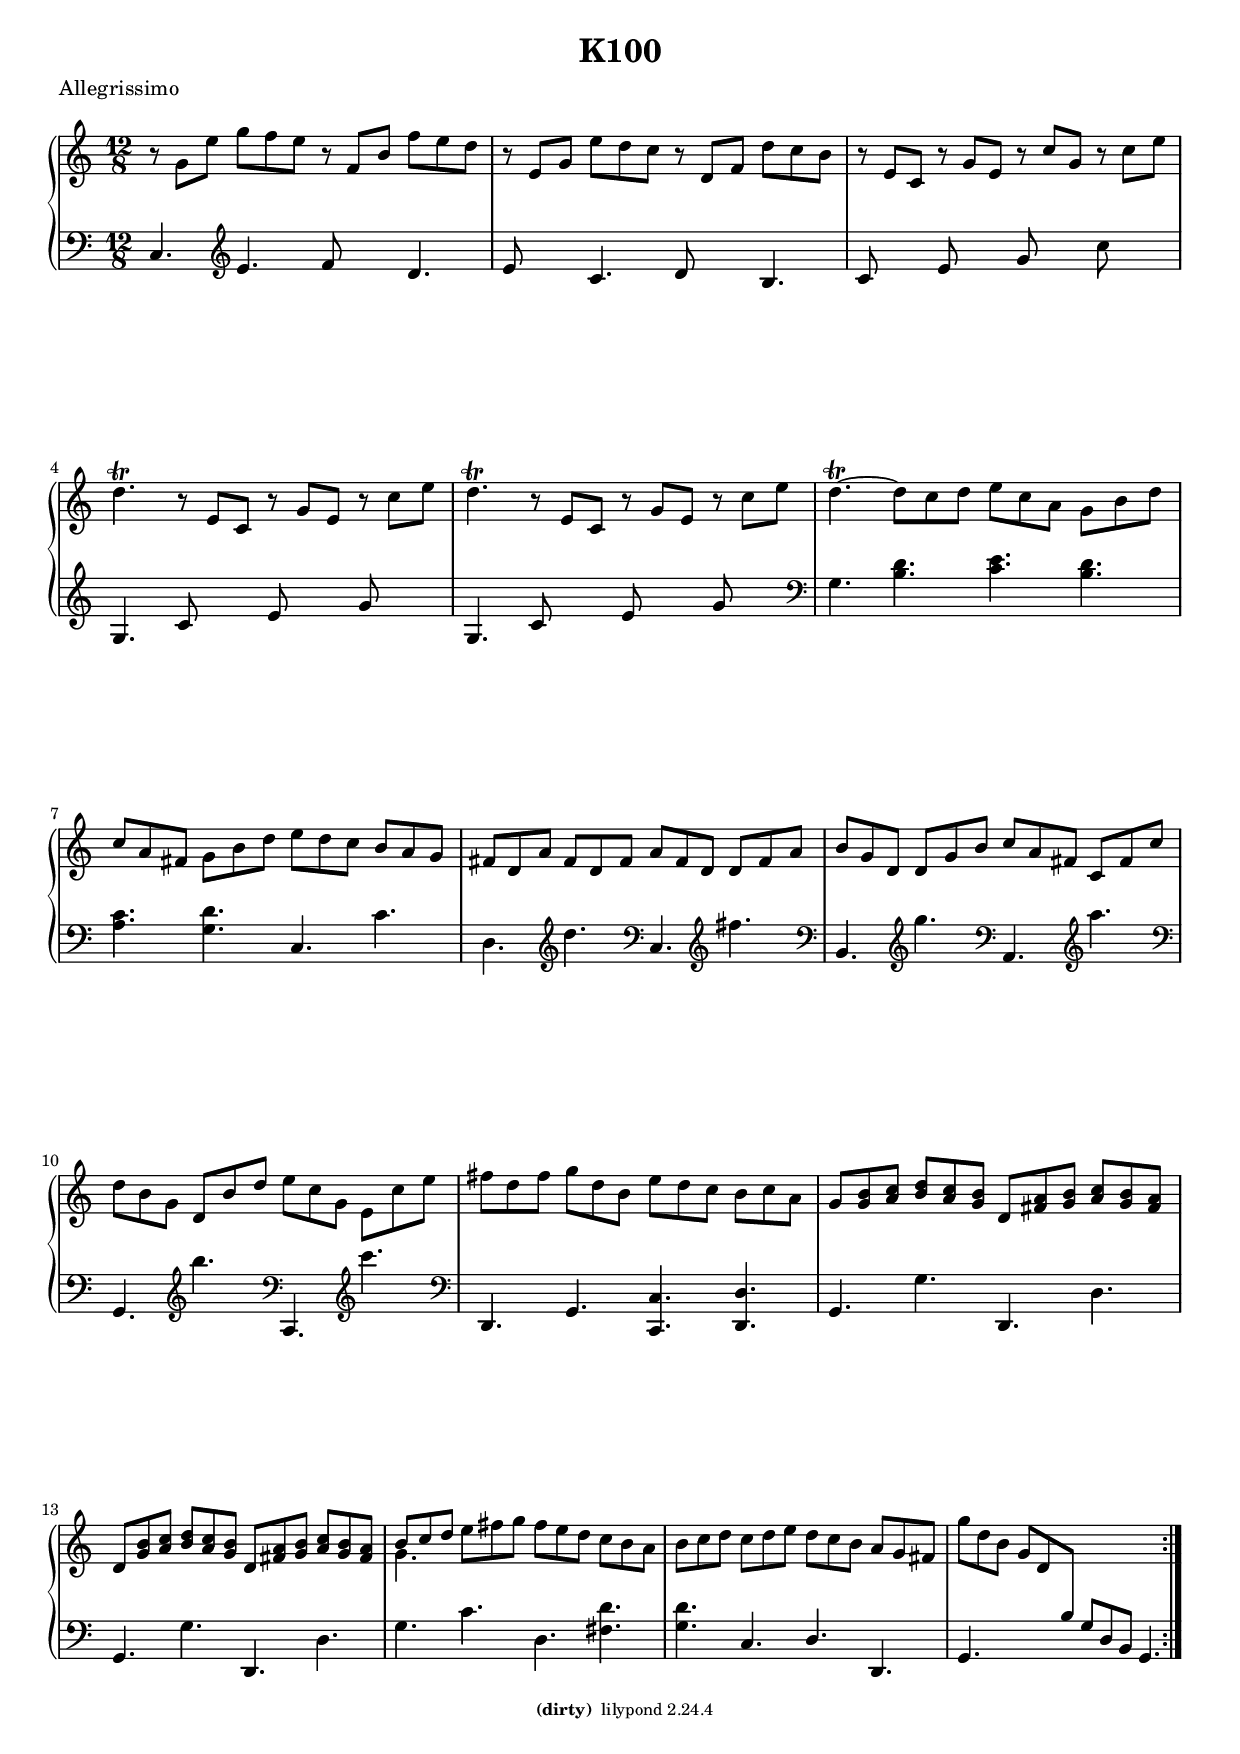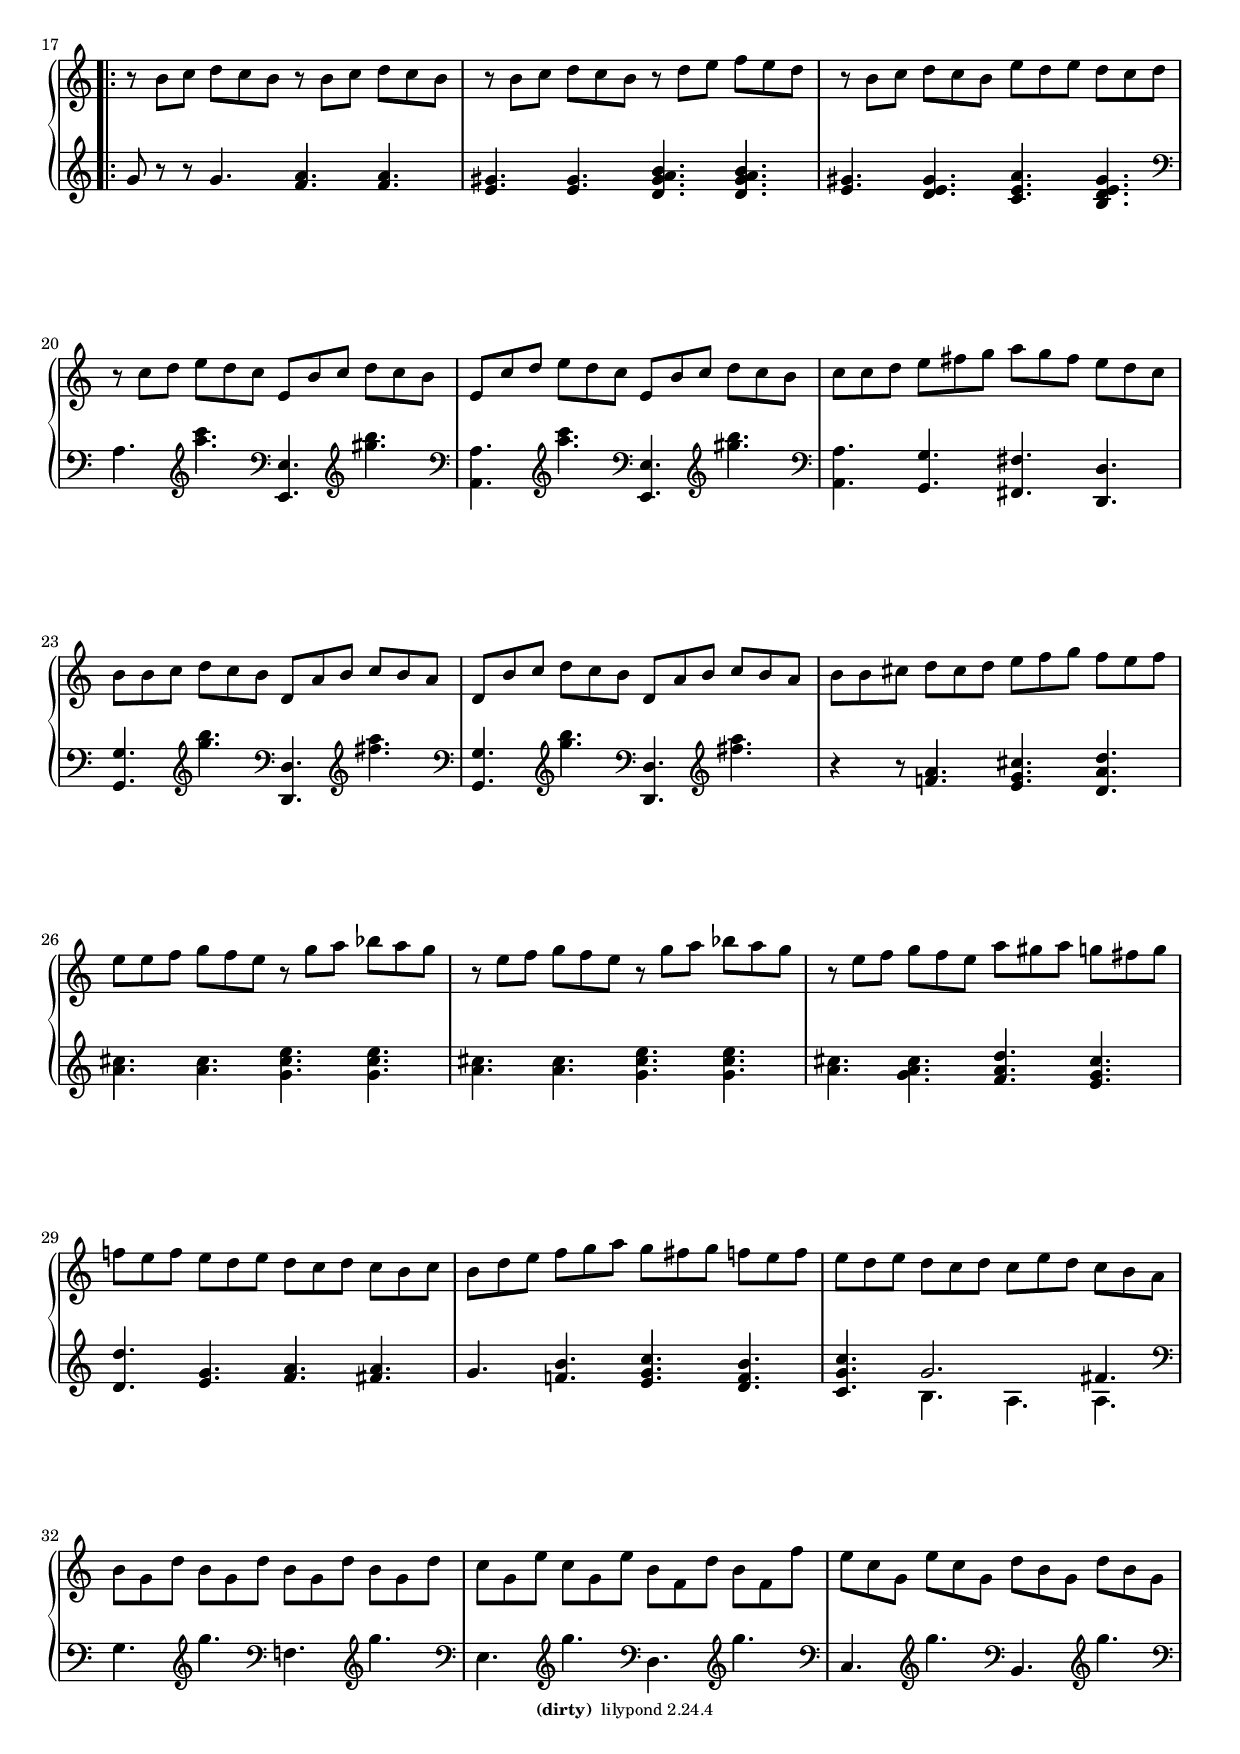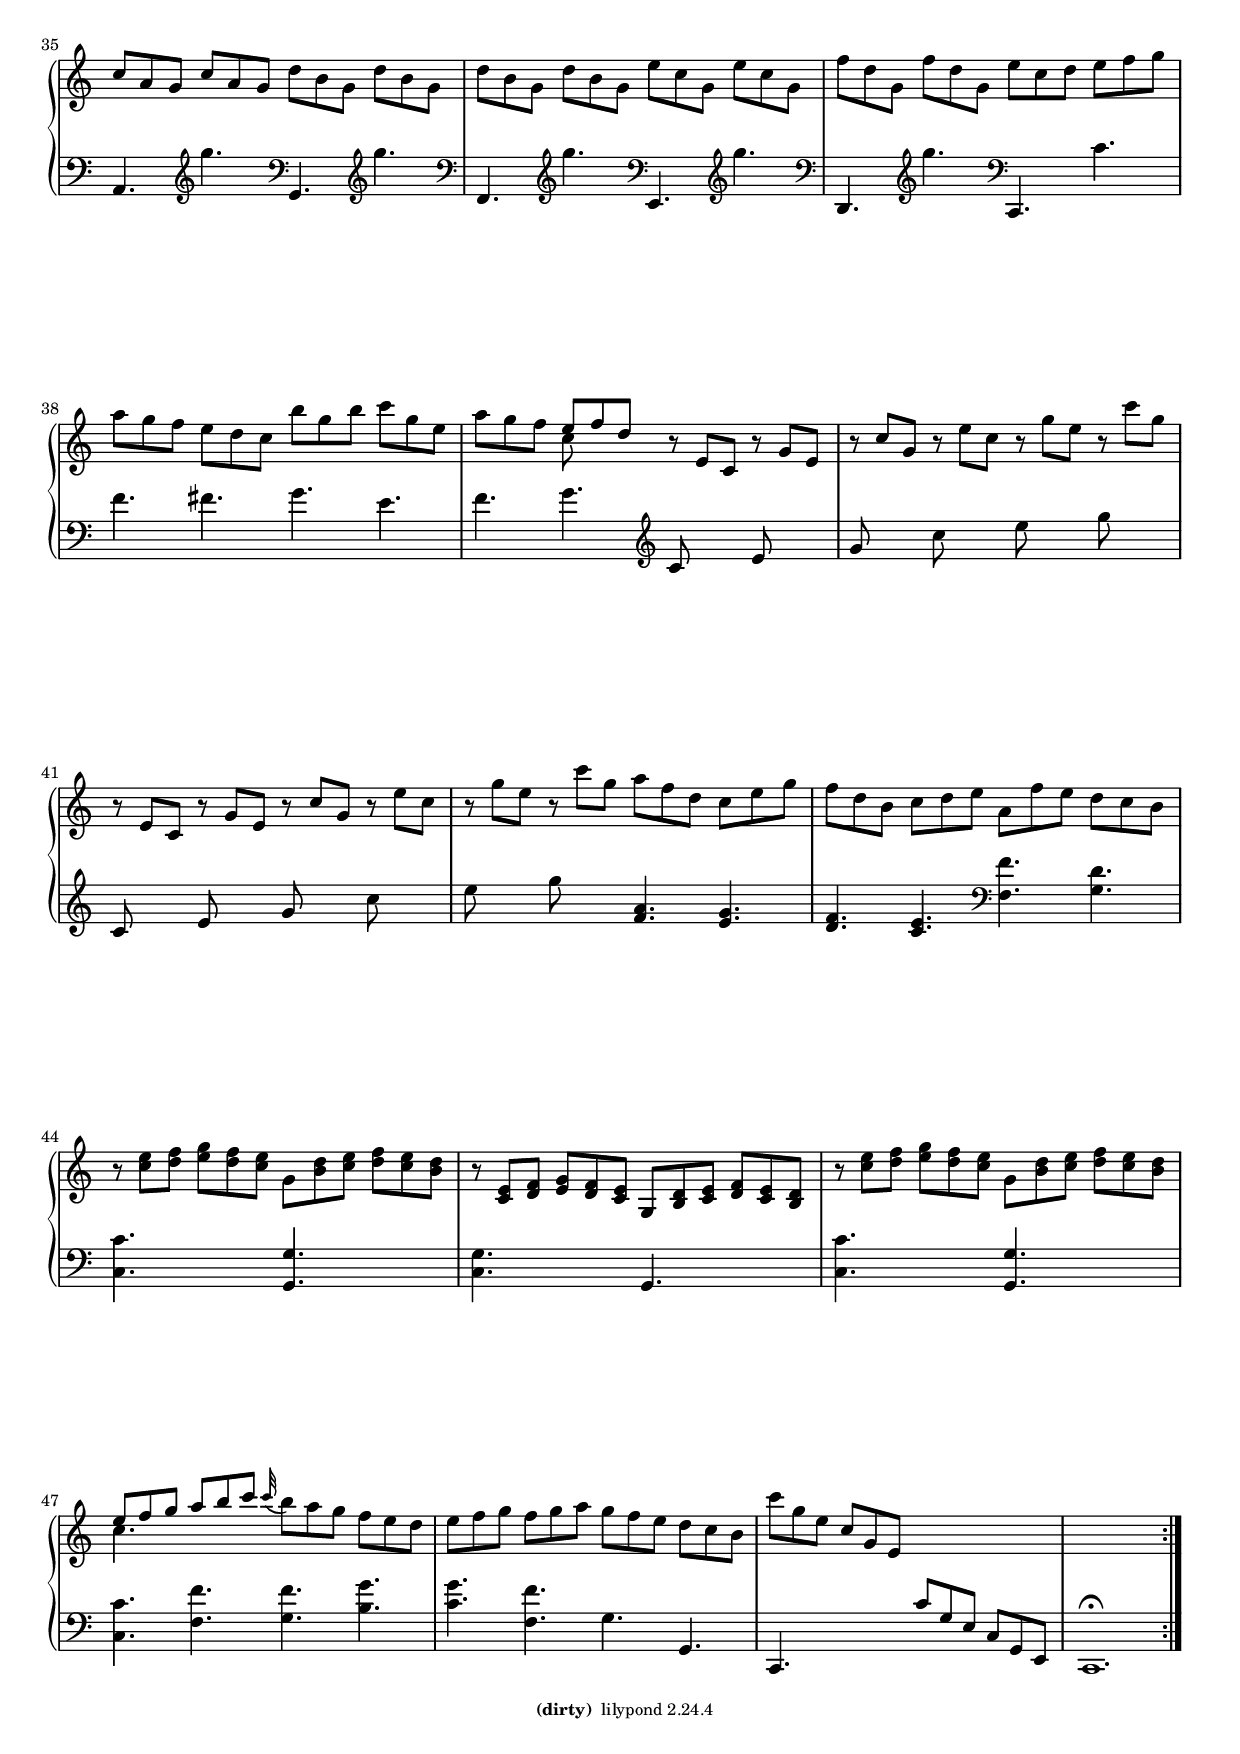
\version "2.18.2"

\include "../../tagline.ily"

breaks = {
  \repeat volta 2 {
    s1.*3 \break s1.*3 \break s1.*3 \break s1.*3 \break s1.*4 \pageBreak
  }
  \repeat volta 2 {
    s1.*3 \break s1.*3 \break s1.*3 \break s1.*3 \break s1.*3 \break s1.*3 \pageBreak  
    s1.*3 \break s1.*3 \break s1.*3 \break s1.*3 \break s1.*4 \pageBreak  
  }
}

#(set-global-staff-size 18)

\paper {
  #(set-paper-size "a4")
  print-page-number = ##f
  between-system-padding = #0.1
  between-system-space = #0.1
  ragged-last-bottom = ##f
  ragged-bottom = ##f
  oddFooterMarkup = \gitTagline
  evenFooterMarkup = \gitTagline
}

\version "2.18.2"

su = \stemUp
sd = \stemDown
sn = \stemNeutral
tu = \tieUp
td = \tieDown
tn = \tieNeutral
cstr = \change Staff = "right"
cstl = \change Staff = "left"

\header {
  title = "K100"
  meter = "Allegrissimo"
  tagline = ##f
}

global = {
  \key c \major
  \time 12/8
}

right = \relative c'' {
  \global
 
  \repeat volta 2 {
    r8 g e' g f e r f, b f' e d
    r8 e, g e' d c r d, f d' c b
    r e, c r g' e r c' g r c e
    
    d4.-\trill r8 e, c r g' e r c' e
    d4.-\trill r8 e, c r g' e r c' e
    d4.-\trill ~ d8 c d e c a g b d
    
    c a fis g b d e d c b a g
    fis d a' fis d fis a fis d d fis a
    b g d d g b c a fis c fis c'
    
    d b g d b' d e c g \sd e c' e \sn
    fis d fis g d b e d c b c a \su 
    << { s b c d c b s a b c b a } { g g a b a g d fis g a g fis } >>
    
    << { s b c d c b s a b c b a } { d, g a b a g d fis g a g fis } >>
    \sn << { b c d } \\ { g,4. } >> e'8 fis g fis e d c b a
    b c d c d e d c b a g fis
    g' d b \su g d \cstl b g d b g4. \sn 
  }
  
  \repeat volta 2 {
    \cstr r8 b'' c d c b r b c d c b
    r b c d c b r d e f e d
    r b c d c b e d e d c d
    
    r c d e d c e, b' c d c b
    e, c' d e d c e, b' c d c b
    c c d e fis g a g fis e d c
    
    b b c d c b \su d, a' b c b a
    d, b' c \sd d c b \su d, a' b c b a
    \sn b b cis d cis d e f g f e f
    
    e e f g f e r g a bes a g
    r e f g f e r g a bes a g
    r e f g f e a gis a g fis g
    
    f! e f e d e d c d c b c
    b d e f g a g fis g f e f
    e d e d c d c e d c b a
    
    \sd b g d' b g d' b g d' b g d'
    c g e' c g e' b f d' b f f'
    e c g e' c g d' b g d' b g
    
    \sn c a g c a g d' b g d' b g
    d' b g d' b g e' c g e' c g
    f' d g, f'd g, e' c d e f g
    
    a g f e d c b' g b c g e
    a g f << { e f d } \\ { c } >> r e, c r g' e
    r c' g r e' c r g' e r c' g

    r e, c r g' e r c' g r e' c
    r g' e r c' g a f d c e g
    f d b c d e a, f' e d c b
    
    r << { e f g f e s d e f e d } { c d e d c g b c d c b } >>
    r << { e, f g f e s d e f e d } { c d e d c g b c d c b } >>
    r << { e' f g f e s d e f e d } { c d e d c g b c d c b } >>
    
    << { e f g a[ b c] } \\ { c,4. } >>  \appoggiatura c'32 b8 a g f e d
    e f g f g a g f e d c b
    c' g e \su c g e \cstl c g e c g e
    c1.-\fermata
  }
}
 
left = \relative c {
  \global
  
  \repeat volta 2 {
    c4. \clef treble e' f8 s4 d4.
    e8 s4 c4. d8 s4 b4.
    c8 s4 e8 s4 g8 s4 c8 s4
    
    g,4. c8 s4 e8 s4 g8 s4
    g,4. c8 s4 e8 s4 g8 s4
    \clef bass g,4. <b d> <c e> <b d>    
    <a c> <g d'> c, c'
    
    << { \sn s4. \clef treble d' s \clef treble fis
        s \clef treble g s \clef treble a
        s \clef treble b s \clef treble c
      } \\
      { \sn \clef bass d,,,4. s \clef bass c s
        \clef bass b s \clef bass a s
        \clef bass g s \clef bass c, s
    } >>
    
    \clef bass d g <c, c'> <d d'>
    g g' d, d'
    g, g' d, d'
    
    g c d, <fis d'>
    <g d'> c, \once \su d d,
    g s s2.
  }
  \once \set Staff.explicitClefVisibility = #end-of-line-invisible 
  
  \repeat volta 2 {
    \clef treble g''8 r r g4. <f a> <f a> 
    <e gis> <e gis> <d gis a b> <d gis a b>
    <e gis> <d e gis> <c e a> <b d e gis>
    
    << { \sn \clef bass a s \clef bass <e, e'> s
         \clef bass <a a'> s \clef bass <e e'> s } \\
       { \sn s \clef treble <a''' c> s \clef treble <gis b>
         s \clef treble <a c> s \clef treble <gis b> } >>
    \clef bass <a,,, a'> <g g'> <fis fis'> <d d'>
     
    << { \sn \clef bass <g g'> s \clef bass <d d'> s
         \clef bass <g g'> s \clef bass <d d'> s } \\
       { \sn s \clef treble <g''' b> s \clef treble <fis a>
         s \clef treble <g b> s \clef treble <fis a> } >>
     r4 r8 <f,! a>4. <e g cis> <d a' d>
     
     \sd <a' cis> <a cis> <g cis e> <g cis e>
     <a cis> <a cis> <g cis e> <g cis e>
     <a cis> <g a cis> \sn <f a d> <e g cis>
     
     <d d'> <e g> <f a> <fis a>
     g <f! b> <e g c> <d f b>
     <c g' c> << { g'2. fis4. } \\ { b,4. a a } >>
     
     << { \sn \clef bass g s \clef bass f! s
          \clef bass e s \clef bass d s
          \clef bass c s \clef bass b s
          \clef bass a s \clef bass g s
          \clef bass f s \clef bass e s
          \clef bass d s \clef bass c } \\
        { \sn s \clef treble g'''' s \clef treble g
          s \clef treble g s \clef treble g
          s \clef treble g s \clef treble g
          s \clef treble g s \clef treble g
          s \clef treble g s \clef treble g
          s \clef treble g } >> c,,
      
     f fis g  e
     f g \clef treble c,8 s4 e8 s4
     g8 s4 c8 s4 e8 s4 g8 s4
     
     c,,8 s4 e8 s4 g8 s4 c8 s4 
     e8 s4 g8 s4 <f, a>4. <e g>
     <d f> <c e> \clef bass <f, f'> <g d'>
     
     <c, c'> s <g g'> s
     <c g'> s g s
     <c c'> s <g g'> s
     
     <c c'> <f f'> <g f'> <b g'>
     <c g'> <f, f'> g g,
     c, s s2.
     s1.
  }
}

\score {
  \new PianoStaff <<
    \new Staff = "right" {
      << 
        \breaks
        \right
      >>
    }
    \new Staff = "left" { 
      <<
        \breaks
        \clef bass \left 
      >>
    }
  >>
  \layout { indent = 0 }
}

